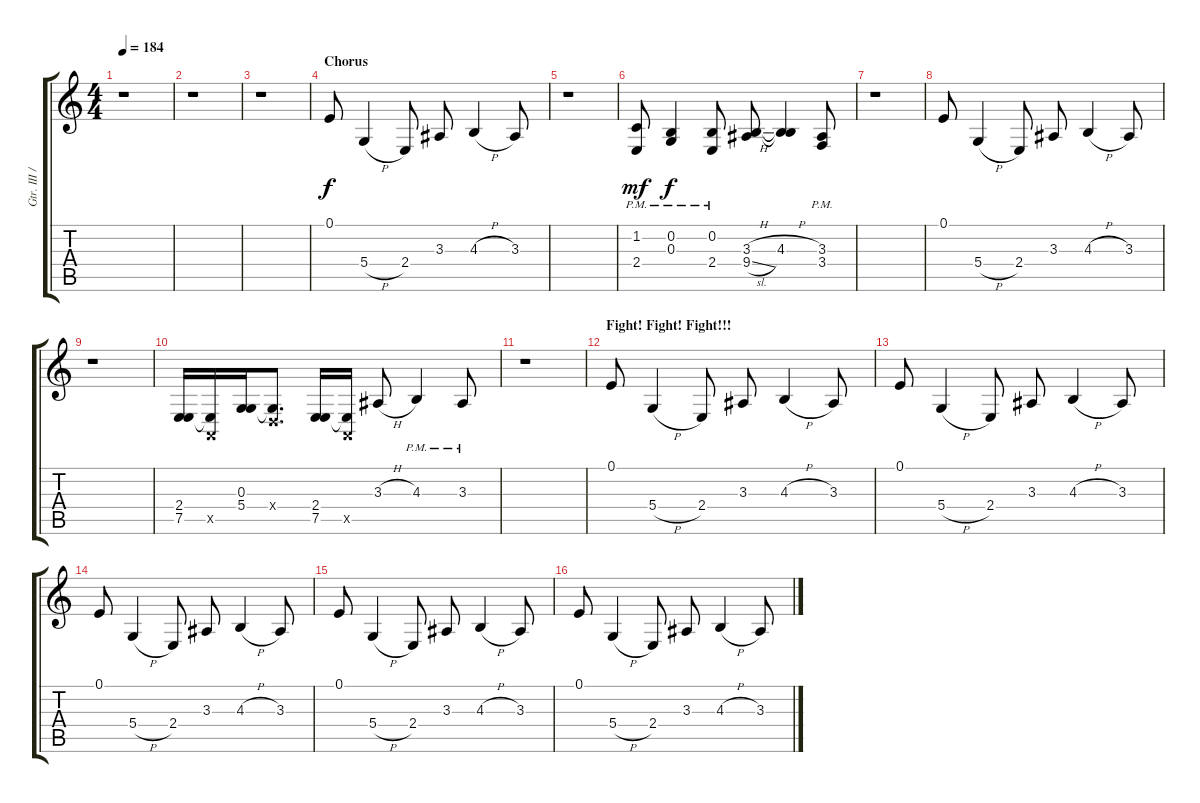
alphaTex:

\track ("Gtr. III / Voice / Effects" "Gtr. III /") {instrument lead6voice}
\staff {score tabs}
\tuning (E4 B3 G3 D3 A2 E2) {hide}
\ts (4 4)
\tempo 184
\clef g2
\ks c
r.1{dy f} |
r.1 |
r.1 |
\section ("" "Chorus")
0.1.8 5.4{h}.4 2.4.8 3.3.8 4.3{h}.4 3.3.8 |
r.1 |
(1.2{pm} 2.4).8{dy mf} (0.2{pm} 0.3).4{dy f} (0.2{pm} 2.4).8 (3.3{h} 9.4{sl}).8 (4.3{h} 9.4{t}).4 (3.3{pm} 3.4{pm}).8 |
r.1 |
0.1.8 5.4{h}.4 2.4.8 3.3.8 4.3{h}.4 3.3.8 |
r.1 |
(2.4 7.5).16 (2.4{t} 0.5{x}).16 (0.3 5.4).16 (0.3{t} 0.4{x}).8{d} (2.4 7.5).16 (2.4{t} 0.5{x}).16 3.3{h}.8 4.3{pm}.4 3.3{pm}.8 |
r.1 |
\section ("" "Fight! Fight! Fight!!!")
0.1.8 5.4{h}.4 2.4.8 3.3.8 4.3{h}.4 3.3.8 |
0.1.8 5.4{h}.4 2.4.8 3.3.8 4.3{h}.4 3.3.8 |
0.1.8 5.4{h}.4 2.4.8 3.3.8 4.3{h}.4 3.3.8 |
0.1.8 5.4{h}.4 2.4.8 3.3.8 4.3{h}.4 3.3.8 |
0.1.8 5.4{h}.4 2.4.8 3.3.8 4.3{h}.4 3.3.8
